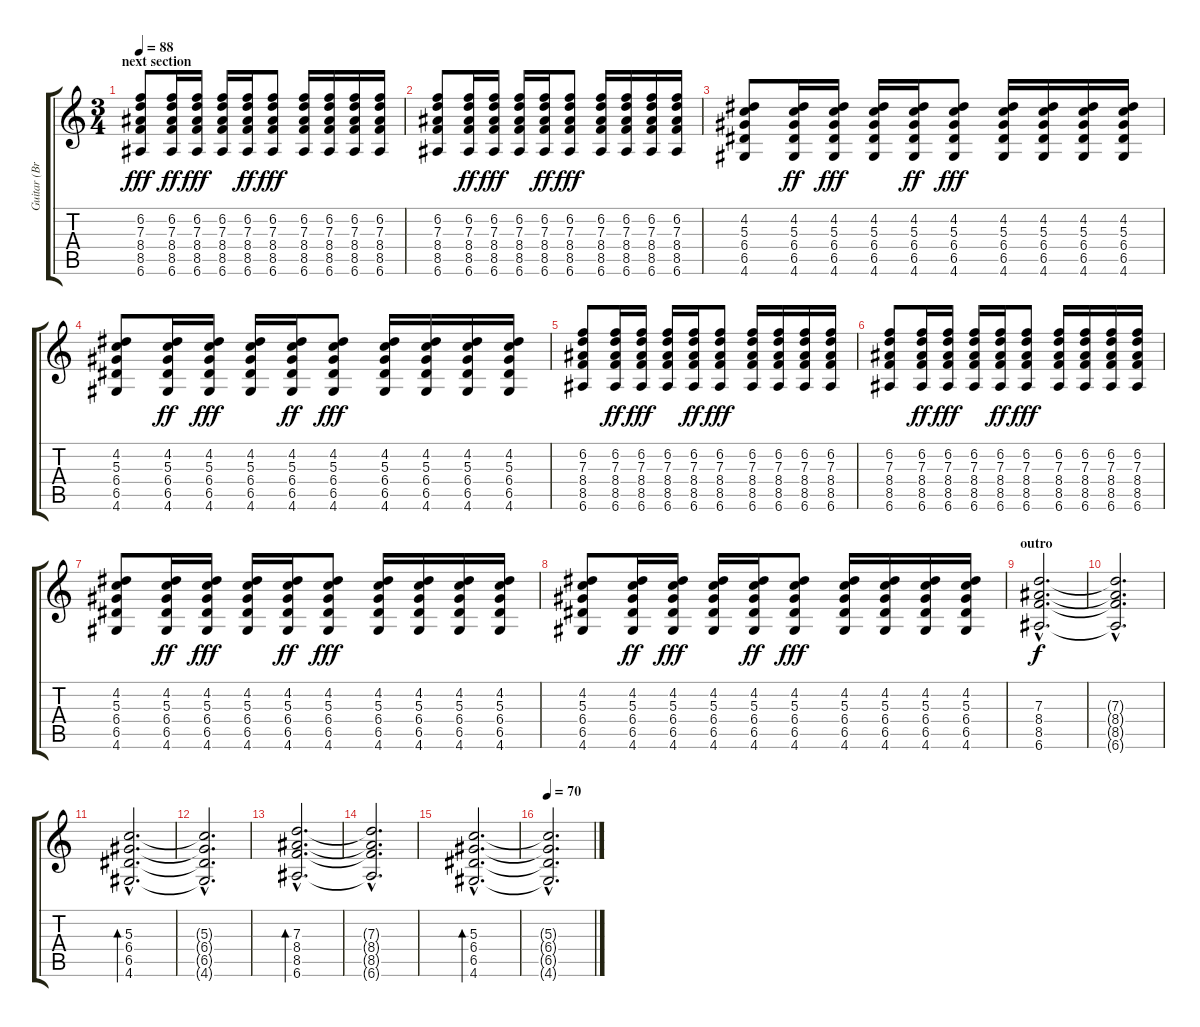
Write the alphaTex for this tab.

\track ("Guitar (Brandon)" "Guitar (Br") {instrument electricguitarclean}
\staff {score tabs}
\tuning (E4 B3 G3 D3 A2 E2) {hide}
\ts (3 4)
\section ("" "next section")
\tempo 88
\clef g2
\ks c
(6.2 7.3 8.4 8.5 6.6).8{dy fff volume 11} (6.2 7.3 8.4 8.5 6.6).16{dy ff} (6.2 7.3 8.4 8.5 6.6).16{dy fff} (6.2 7.3 8.4 8.5 6.6).16 (6.2 7.3 8.4 8.5 6.6).16{dy ff} (6.2 7.3 8.4 8.5 6.6).8{dy fff} (6.2 7.3 8.4 8.5 6.6).16 (6.2 7.3 8.4 8.5 6.6).16 (6.2 7.3 8.4 8.5 6.6).16 (6.2 7.3 8.4 8.5 6.6).16 |
(6.2 7.3 8.4 8.5 6.6).8 (6.2 7.3 8.4 8.5 6.6).16{dy ff} (6.2 7.3 8.4 8.5 6.6).16{dy fff} (6.2 7.3 8.4 8.5 6.6).16 (6.2 7.3 8.4 8.5 6.6).16{dy ff} (6.2 7.3 8.4 8.5 6.6).8{dy fff} (6.2 7.3 8.4 8.5 6.6).16 (6.2 7.3 8.4 8.5 6.6).16 (6.2 7.3 8.4 8.5 6.6).16 (6.2 7.3 8.4 8.5 6.6).16 |
(4.2 5.3 6.4 6.5 4.6).8 (4.2 5.3 6.4 6.5 4.6).16{dy ff} (4.2 5.3 6.4 6.5 4.6).16{dy fff} (4.2 5.3 6.4 6.5 4.6).16 (4.2 5.3 6.4 6.5 4.6).16{dy ff} (4.2 5.3 6.4 6.5 4.6).8{dy fff} (4.2 5.3 6.4 6.5 4.6).16 (4.2 5.3 6.4 6.5 4.6).16 (4.2 5.3 6.4 6.5 4.6).16 (4.2 5.3 6.4 6.5 4.6).16 |
(4.2 5.3 6.4 6.5 4.6).8 (4.2 5.3 6.4 6.5 4.6).16{dy ff} (4.2 5.3 6.4 6.5 4.6).16{dy fff} (4.2 5.3 6.4 6.5 4.6).16 (4.2 5.3 6.4 6.5 4.6).16{dy ff} (4.2 5.3 6.4 6.5 4.6).8{dy fff} (4.2 5.3 6.4 6.5 4.6).16 (4.2 5.3 6.4 6.5 4.6).16 (4.2 5.3 6.4 6.5 4.6).16 (4.2 5.3 6.4 6.5 4.6).16 |
(6.2 7.3 8.4 8.5 6.6).8 (6.2 7.3 8.4 8.5 6.6).16{dy ff} (6.2 7.3 8.4 8.5 6.6).16{dy fff} (6.2 7.3 8.4 8.5 6.6).16 (6.2 7.3 8.4 8.5 6.6).16{dy ff} (6.2 7.3 8.4 8.5 6.6).8{dy fff} (6.2 7.3 8.4 8.5 6.6).16 (6.2 7.3 8.4 8.5 6.6).16 (6.2 7.3 8.4 8.5 6.6).16 (6.2 7.3 8.4 8.5 6.6).16 |
(6.2 7.3 8.4 8.5 6.6).8 (6.2 7.3 8.4 8.5 6.6).16{dy ff} (6.2 7.3 8.4 8.5 6.6).16{dy fff} (6.2 7.3 8.4 8.5 6.6).16 (6.2 7.3 8.4 8.5 6.6).16{dy ff} (6.2 7.3 8.4 8.5 6.6).8{dy fff} (6.2 7.3 8.4 8.5 6.6).16 (6.2 7.3 8.4 8.5 6.6).16 (6.2 7.3 8.4 8.5 6.6).16 (6.2 7.3 8.4 8.5 6.6).16 |
(4.2 5.3 6.4 6.5 4.6).8 (4.2 5.3 6.4 6.5 4.6).16{dy ff} (4.2 5.3 6.4 6.5 4.6).16{dy fff} (4.2 5.3 6.4 6.5 4.6).16 (4.2 5.3 6.4 6.5 4.6).16{dy ff} (4.2 5.3 6.4 6.5 4.6).8{dy fff} (4.2 5.3 6.4 6.5 4.6).16 (4.2 5.3 6.4 6.5 4.6).16 (4.2 5.3 6.4 6.5 4.6).16 (4.2 5.3 6.4 6.5 4.6).16 |
(4.2 5.3 6.4 6.5 4.6).8 (4.2 5.3 6.4 6.5 4.6).16{dy ff} (4.2 5.3 6.4 6.5 4.6).16{dy fff} (4.2 5.3 6.4 6.5 4.6).16 (4.2 5.3 6.4 6.5 4.6).16{dy ff} (4.2 5.3 6.4 6.5 4.6).8{dy fff} (4.2 5.3 6.4 6.5 4.6).16 (4.2 5.3 6.4 6.5 4.6).16 (4.2 5.3 6.4 6.5 4.6).16 (4.2 5.3 6.4 6.5 4.6).16 |
\section ("" "outro")
(7.3{hac} 8.4{hac} 8.5{hac} 6.6{hac}).2{d dy f volume 7} |
(7.3{hac t} 8.4{hac t} 8.5{hac t} 6.6{hac t}).2{d} |
(5.3{hac} 6.4{hac} 6.5{hac} 4.6{hac}).2{d bd 480} |
(5.3{hac t} 6.4{hac t} 6.5{hac t} 4.6{hac t}).2{d} |
(7.3{hac} 8.4{hac} 8.5{hac} 6.6{hac}).2{d bd 480 volume 7} |
(7.3{hac t} 8.4{hac t} 8.5{hac t} 6.6{hac t}).2{d} |
(5.3{hac} 6.4{hac} 6.5{hac} 4.6{hac}).2{d bd 480} |
\tempo 70
(5.3{hac t} 6.4{hac t} 6.5{hac t} 4.6{hac t}).2{d}
